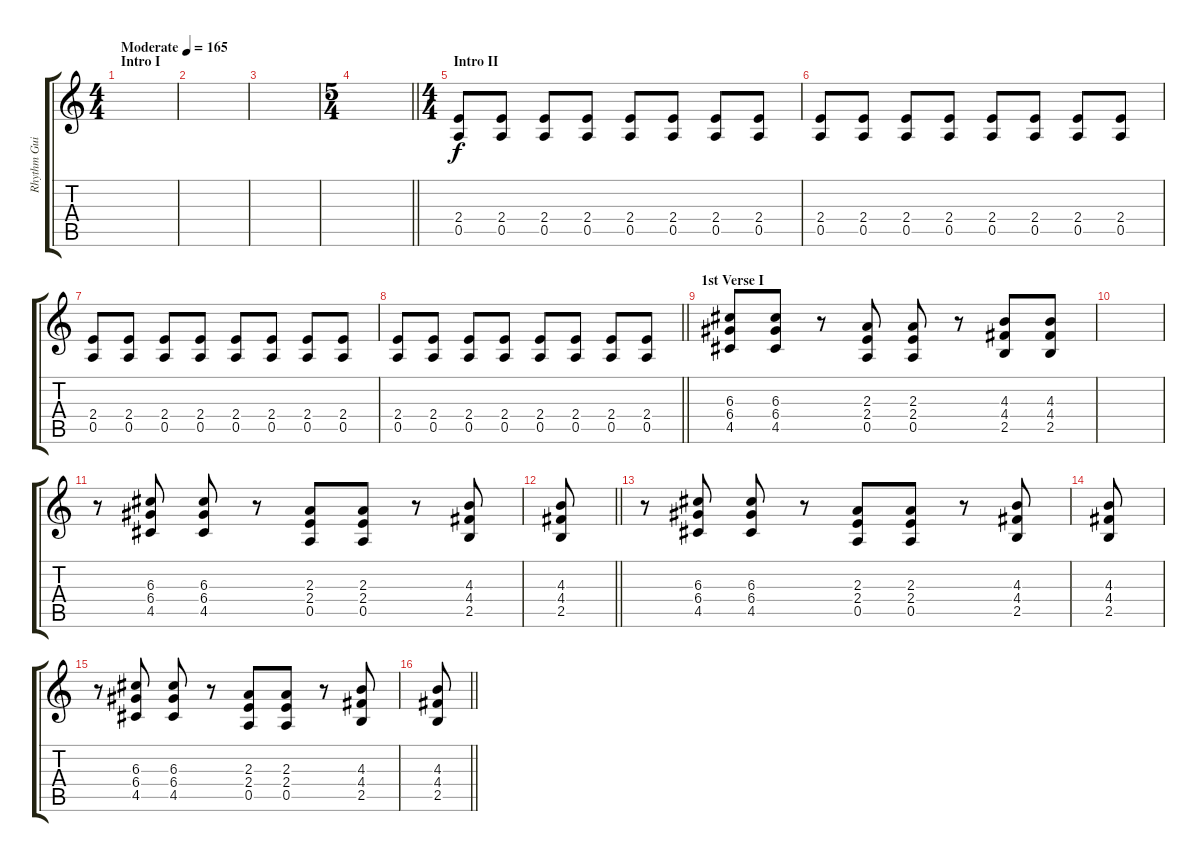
\track ("Rhythm Guitar" "Rhythm Gui") {instrument overdrivenguitar}
\staff {score tabs}
\tuning (E4 B3 G3 D3 A2 D2) {hide}
\ts (4 4)
\section ("" "Intro I")
\tempo (165 "Moderate")
\clef g2
\ks c
|
|
|
\ts (5 4)
\barLineRight lightlight
|
\ts (4 4)
\section ("" "Intro II")
(2.4 0.5).8 (2.4 0.5).8 (2.4 0.5).8 (2.4 0.5).8 (2.4 0.5).8 (2.4 0.5).8 (2.4 0.5).8 (2.4 0.5).8 |
(2.4 0.5).8 (2.4 0.5).8 (2.4 0.5).8 (2.4 0.5).8 (2.4 0.5).8 (2.4 0.5).8 (2.4 0.5).8 (2.4 0.5).8 |
(2.4 0.5).8 (2.4 0.5).8 (2.4 0.5).8 (2.4 0.5).8 (2.4 0.5).8 (2.4 0.5).8 (2.4 0.5).8 (2.4 0.5).8 |
\barLineRight lightlight
(2.4 0.5).8 (2.4 0.5).8 (2.4 0.5).8 (2.4 0.5).8 (2.4 0.5).8 (2.4 0.5).8 (2.4 0.5).8 (2.4 0.5).8 |
\section ("" "1st Verse I")
(6.3 6.4 4.5).8 (6.3 6.4 4.5).8 r.8 (2.3 2.4 0.5).8 (2.3 2.4 0.5).8 r.8 (4.3 4.4 2.5).8 (4.3 4.4 2.5).8 |
|
r.8 (6.3 6.4 4.5).8 (6.3 6.4 4.5).8 r.8 (2.3 2.4 0.5).8 (2.3 2.4 0.5).8 r.8 (4.3 4.4 2.5).8 |
\barLineRight lightlight
(4.3 4.4 2.5).8 |
r.8 (6.3 6.4 4.5).8 (6.3 6.4 4.5).8 r.8 (2.3 2.4 0.5).8 (2.3 2.4 0.5).8 r.8 (4.3 4.4 2.5).8 |
(4.3 4.4 2.5).8 |
r.8 (6.3 6.4 4.5).8 (6.3 6.4 4.5).8 r.8 (2.3 2.4 0.5).8 (2.3 2.4 0.5).8 r.8 (4.3 4.4 2.5).8 |
\barLineRight lightlight
(4.3 4.4 2.5).8
